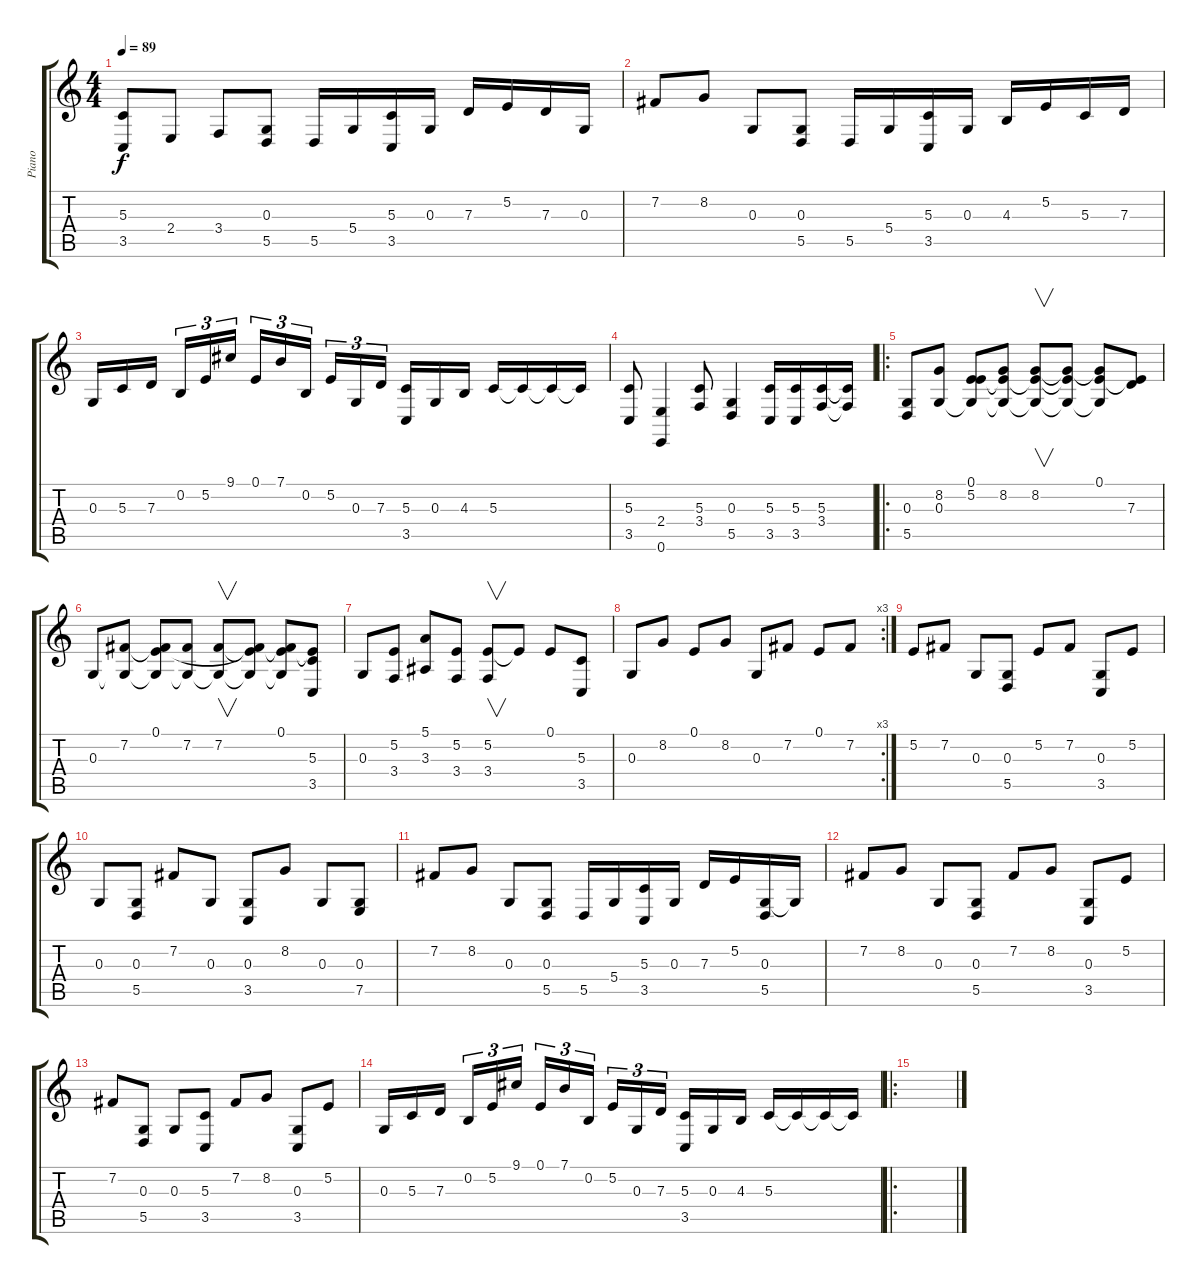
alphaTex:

\track ("Piano" "Piano") {instrument brightacousticpiano}
\staff {score tabs}
\tuning (E4 B3 G3 D3 A2 E2) {hide}
\ts (4 4)
\tempo 89
\clef g2
\ks c
(5.3 3.5).8{dy f instrument brightacousticpiano} 2.4.8 3.4.8 (0.3 5.5).8 5.5.16 5.4.16 (5.3 3.5).16 0.3.16 7.3.16 5.2.16 7.3.16 0.3.16 |
7.2.8 8.2.8 0.3.8 (0.3 5.5).8 5.5.16 5.4.16 (5.3 3.5).16 0.3.16 4.3.16 5.2.16 5.3.16 7.3.16 |
0.3.16 5.3.16 7.3.16 0.2.16{tu (3 2)} 5.2.16{tu (3 2)} 9.1.16{tu (3 2)} 0.1.16{tu (3 2)} 7.1.16{tu (3 2)} 0.2.16{tu (3 2)} 5.2.16{tu (3 2)} 0.3.16{tu (3 2)} 7.3.16{tu (3 2)} (5.3 3.5).16 0.3.16 4.3.16 5.3.16 5.3{t}.16 5.3{t}.16 5.3{t}.16 |
(5.3 3.5).8 (2.4 0.6).4 (5.3 3.4).8 (0.3 5.5).4 (5.3 3.5).16 (5.3 3.5).16 (5.3 3.4).16 (5.3{t} 3.4{t}).16 |
\ro
(0.3 5.5).8 (8.2 0.3).8 (0.1 5.2 0.3{t}).8 (0.1{t} 8.2 0.3{t}).8 (0.1{t} 8.2 0.3{t}).8{v} (0.1{t} 8.2{t} 0.3{t}).8 (0.1 8.2{t} 0.3{t}).8 (0.1{t} 7.3).8 |
0.3.8 (7.2 0.3{t}).8 (0.1 7.2{t} 0.3{t}).8 (7.2 0.3{t}).8 (7.2 0.3{t}).8{v} (0.1{t} 7.2{t} 0.3{t}).8 (0.1 7.2{t} 0.3{t}).8 (0.1{t} 5.3 3.5).8 |
0.3.8 (5.2 3.4).8 (5.1 3.3).8 (5.2 3.4).8 (5.2 3.4).8{v} 5.2{t}.8 0.1.8 (5.3 3.5).8 |
\rc 3
0.3.8 8.2.8 0.1.8 8.2.8 0.3.8 7.2.8 0.1.8 7.2.8 |
5.2.8 7.2.8 0.3.8 (0.3 5.5).8 5.2.8 7.2.8 (0.3 3.5).8 5.2.8 |
0.3.8 (0.3 5.5).8 7.2.8 0.3.8 (0.3 3.5).8 8.2.8 0.3.8 (0.3 7.5).8 |
7.2.8 8.2.8 0.3.8 (0.3 5.5).8 5.5.16 5.4.16 (5.3 3.5).16 0.3.16 7.3.16 5.2.16 (0.3 5.5).16 0.3{t}.16 |
7.2.8 8.2.8 0.3.8 (0.3 5.5).8 7.2.8 8.2.8 (0.3 3.5).8 5.2.8 |
7.2.8 (0.3 5.5).8 0.3.8 (5.3 3.5).8 7.2.8 8.2.8 (0.3 3.5).8 5.2.8 |
0.3.16 5.3.16 7.3.16 0.2.16{tu (3 2)} 5.2.16{tu (3 2)} 9.1.16{tu (3 2)} 0.1.16{tu (3 2)} 7.1.16{tu (3 2)} 0.2.16{tu (3 2)} 5.2.16{tu (3 2)} 0.3.16{tu (3 2)} 7.3.16{tu (3 2)} (5.3 3.5).16 0.3.16 4.3.16 5.3.16 5.3{t}.16 5.3{t}.16 5.3{t}.16 |
\ro
